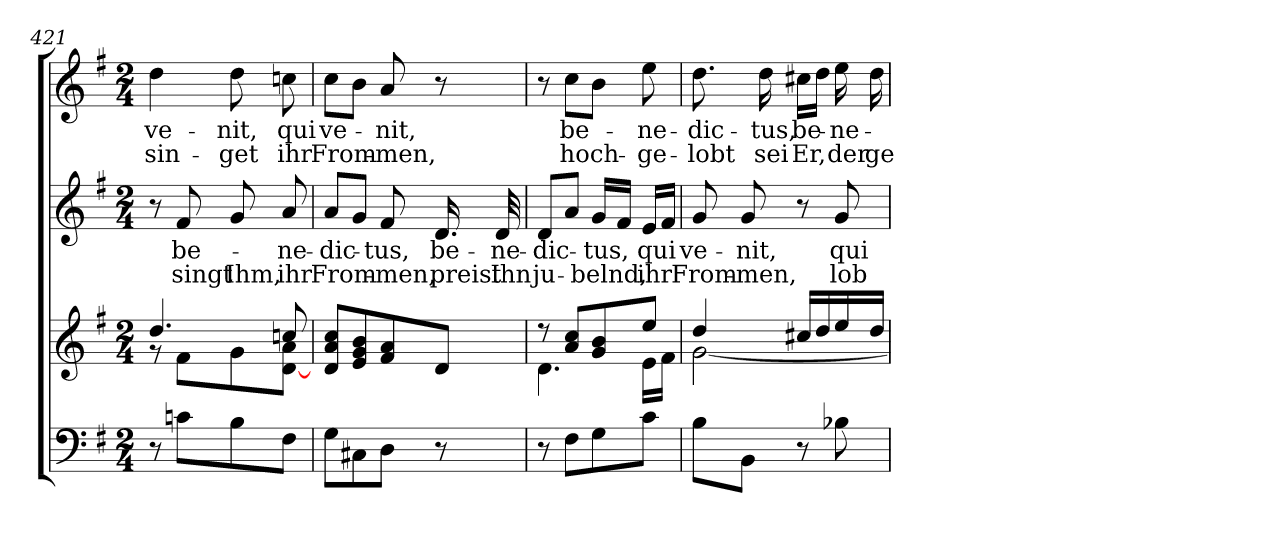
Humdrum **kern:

**kern	**kern	**kern	**text	**text	**kern	**text	**text
*part3	*part3	*part2	*part2	*part2	*part1	*part1	*part1
*staff4	*staff3	*staff2	*staff2	*staff2	*staff1	*staff1	*staff1
*clefF4	*clefG2	*clefG2	*	*	*clefG2	*	*
*k[f#]	*k[f#]	*k[f#]	*	*	*k[f#]	*	*
*G:	*G:	*G:	*	*	*G:	*	*
*M2/4	*M2/4	*M2/4	*	*	*M2/4	*	*
=421	=421	=421	=421	=421	=421	=421	=421
*	*^	*	*	*	*	*	*
!	!	!	!	!	!	!	!LO:LY:b	!LO:LY:b
8r	4.dd/	8rf	8r	.	.	4dd\	ve-	-sin-
!	!	!	!	!LO:LY:b	!LO:LY:b	!	!	!
8cn\L	.	8f#\L	8f#/	be-	singt	.	.	.
!	!	!	!	!	!LO:LY:b	!	!LO:LY:b	!LO:LY:b
8B\	.	8g\	8g/	.	Ihm,	8dd\	-nit,	-get
!	!	!	!	!LO:LY:b	!LO:LY:b	!	!LO:LY:b	!LO:LY:b
8F#\J	8ccn/	[<8d\ 8a\J	8a/	-ne-	ihr	8ccn\	qui	ihr
=422	=422	=422	=422	=422	=422	=422	=422	=422
!	!	!	!	!LO:LY:b	!LO:LY:b	!	!LO:LY:b	!LO:LY:b
*	*v	*v	*	*	*	*	*	*
8G\L	8d/ 8a/ 8cc/L	8a/L	-dic-	From-	8cc\L	ve-	From-
8C#X\	8e/ 8g/ 8b/	8g/J	.	.	8b\J	.	.
!	!	!	!LO:LY:b	!LO:LY:b	!	!LO:LY:b	!LO:LY:b
8D\J	8f#/ 8a/	8f#/	-tus,	-men,	8a/	-nit,	-men,
!	!	!	!LO:LY:b	!LO:LY:b	!	!	!
8r	8d/J	16.d/	be-	preist	8r	.	.
!	!	!	!LO:LY:b	!LO:LY:b	!	!	!
.	.	32d/	-ne-	Ihn	.	.	.
!!LO:LB:g=z
=423	=423	=423	=423	=423	=423	=423	=423
*	*^	*	*	*	*	*	*
!	!	!	!	!LO:LY:b	!LO:LY:b	!	!	!
8r	8r	4.d\	8d/L	-dic-	ju-	8r	.	.
!	!	!	!	!	!	!	!LO:LY:b	!LO:LY:b
8F#\L	8a/ 8cc/L	.	8a/J	.	.	8cc\L	be-	hoch-
!	!	!	!	!LO:LY:b	!LO:LY:b	!	!	!
8G\	8g/ 8b/	.	16g/LL	-tus,	-belnd,	8b\J	.	.
.	.	.	16f#/JJ	.	.	.	.	.
!	!	!	!	!LO:LY:b	!LO:LY:b	!	!LO:LY:b	!LO:LY:b
8c\J	8ee/J	16e\LL	16e/LL	qui	ihr	8ee\	-ne-	-ge-
.	.	16f#\JJ	16f#/JJ	.	.	.	.	.
=424	=424	=424	=424	=424	=424	=424	=424	=424
!	!	!	!	!LO:LY:b	!LO:LY:b	!	!LO:LY:b	!LO:LY:b
8B\L	4dd/	[<2g\	8g/	ve-	From-	8.dd\	-dic-	-lobt
!	!	!	!	!LO:LY:b	!LO:LY:b	!	!	!
8BB\J	.	.	8g/	-nit,	-men,	.	.	.
!	!	!	!	!	!	!	!LO:LY:b	!LO:LY:b
.	.	.	.	.	.	16dd\	-tus,	sei
!	!	!	!	!	!	!	!LO:LY:b	!LO:LY:b
8r	16cc#X/LL	.	8r	.	.	16cc#X\LL	be-	Er,
.	16dd/	.	.	.	.	16dd\JJ	.	.
!	!	!	!	!LO:LY:b	!LO:LY:b	!	!LO:LY:b	!LO:LY:b
8B-X\	16ee/	.	8g/	qui	lob-	16ee\	-ne-	der
!	!	!	!	!	!	!	!	!LO:LY:b
.	16dd/JJ	.	.	.	.	16dd\	.	ge-
*	*v	*v	*	*	*	*	*	*
=	=	=	=	=	=	=	=
*-	*-	*-	*-	*-	*-	*-	*-
